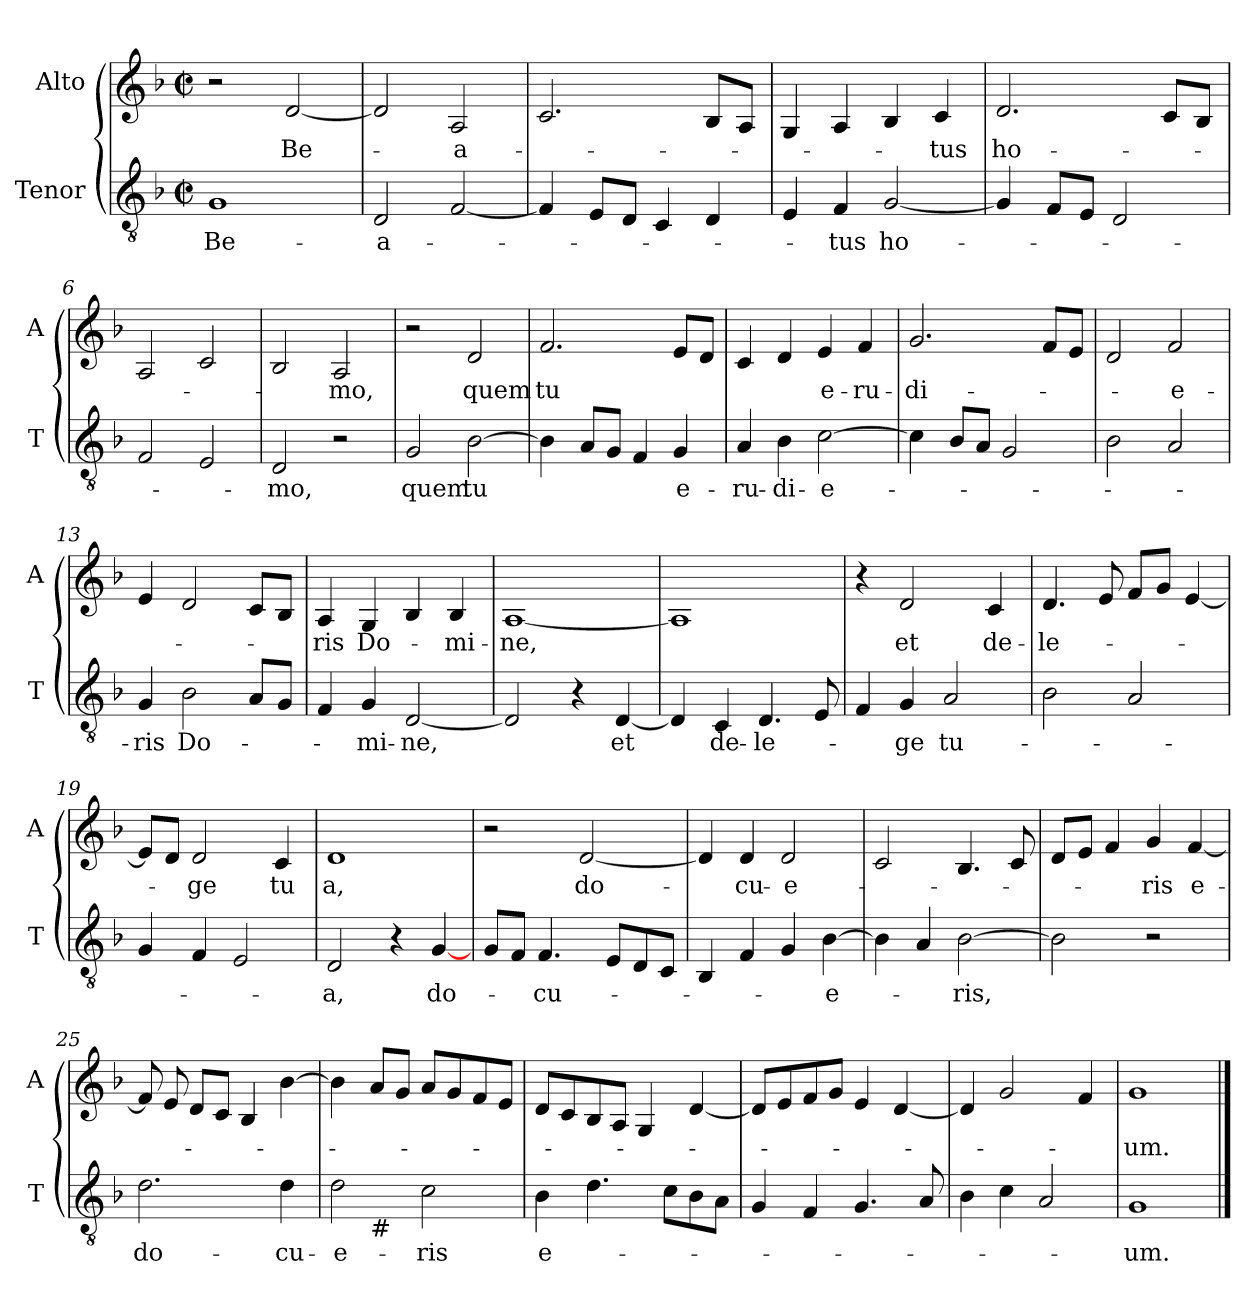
**kern	**text	**kern	**text
*part2	*part2	*part1	*part1
*staff2	*staff2	*staff1	*staff1
*I"Tenor	*	*I"Alto	*
*I'T	*	*I'A	*
*clefGv2	*	*clefG2	*
*k[b-]	*	*k[b-]	*
*F:	*	*F:	*
*M2/2	*	*M2/2	*
*met(c|)	*	*met(c|)	*
=1	=1	=1	=1
!	!LO:LY:b	!	!
1G	Be-	2r	.
!	!	!	!LO:LY:b
.	.	[2d/	Be-
=2	=2	=2	=2
!	!LO:LY:b	!	!
2D/	-a-	2d/]	.
!	!	!	!LO:LY:b
[2F/	.	2A/	-a-
=3	=3	=3	=3
4F/]	.	2.c/	.
8E/L	.	.	.
8D/J	.	.	.
4C/	.	.	.
4D/	.	8B-/L	.
.	.	8A/J	.
=4	=4	=4	=4
4E/	.	4G/	.
!	!LO:LY:b	!	!
4F/	-tus	4A/	.
!	!LO:LY:b	!	!
[2G/	ho-	4B-/	.
!	!	!	!LO:LY:b
.	.	4c/	-tus
!!LO:LB:g=z
=5	=5	=5	=5
!	!	!	!LO:LY:b
4G/]	.	2.d/	ho-
8F/L	.	.	.
8E/J	.	.	.
2D/	.	.	.
.	.	8c/L	.
.	.	8B-/J	.
=6	=6	=6	=6
2F/	.	2A/	.
2E/	.	2c/	.
=7	=7	=7	=7
!	!LO:LY:b	!	!
2D/	-mo,	2B-/	.
!	!	!	!LO:LY:b
2r	.	2A/	-mo,
=8	=8	=8	=8
!	!LO:LY:b	!	!
2G/	quem	2r	.
!	!LO:LY:b	!	!LO:LY:b
[2B-\	tu	2d/	quem
=9	=9	=9	=9
!	!	!	!LO:LY:b
4B-\]	.	2.f/	tu
8A/L	.	.	.
8G/J	.	.	.
4F/	.	.	.
!	!LO:LY:b	!	!
4G/	e-	8e/L	.
.	.	8d/J	.
!!LO:LB:g=z
=10	=10	=10	=10
!	!LO:LY:b	!	!
4A/	-ru-	4c/	.
!	!LO:LY:b	!	!
4B-\	-di-	4d/	.
!	!LO:LY:b	!	!LO:LY:b
[2c\	-e-	4e/	e-
!	!	!	!LO:LY:b
.	.	4f/	-ru-
=11	=11	=11	=11
!	!	!	!LO:LY:b
4c\]	.	2.g/	-di-
8B-/L	.	.	.
8A/J	.	.	.
2G/	.	.	.
.	.	8f/L	.
.	.	8e/J	.
=12	=12	=12	=12
2B-\	.	2d/	.
!	!	!	!LO:LY:b
2A/	.	2f/	-e-
=13	=13	=13	=13
!	!LO:LY:b	!	!
4G/	-ris	4e/	.
!	!LO:LY:b	!	!
2B-\	Do-	2d/	.
8A/L	.	8c/L	.
8G/J	.	8B-/J	.
=14	=14	=14	=14
!	!	!	!LO:LY:b
4F/	.	4A/	-ris
!	!LO:LY:b	!	!LO:LY:b
4G/	-mi-	4G/	Do-
!	!LO:LY:b	!	!
[2D/	-ne,	4B-/	.
!	!	!	!LO:LY:b
.	.	4B-/	-mi-
!!LO:LB:g=z
=15	=15	=15	=15
!	!	!	!LO:LY:b
2D/]	.	[1A	-ne,
4r	.	.	.
!	!LO:LY:b	!	!
[4D/	et	.	.
=16	=16	=16	=16
4D/]	.	1A]	.
!	!LO:LY:b	!	!
4C/	de-	.	.
!	!LO:LY:b	!	!
4.D/	-le-	.	.
8E/	.	.	.
=17	=17	=17	=17
4F/	.	4r	.
!	!LO:LY:b	!	!LO:LY:b
4G/	-ge	2d/	et
!	!LO:LY:b	!	!
2A/	tu-	.	.
!	!	!	!LO:LY:b
.	.	4c/	de-
=18	=18	=18	=18
!	!	!	!LO:LY:b
2B-\	.	4.d/	-le-
.	.	8e/	.
2A/	.	8f/L	.
.	.	8g/J	.
.	.	[4e/	.
!!LO:PB:g=z
=19	=19	=19	=19
4G/	.	8e/L]	.
.	.	8d/J	.
!	!	!	!LO:LY:b
4F/	.	2d/	-ge
2E/	.	.	.
!	!	!	!LO:LY:b
.	.	4c/	tu
=20	=20	=20	=20
!	!LO:LY:b	!	!LO:LY:b
2D/	-a,	1d	a,
4r	.	.	.
!	!LO:LY:b	!	!
[4G/	do-	.	.
=21	=21	=21	=21
8G/L	.	2r	.
8F/J	.	.	.
!	!LO:LY:b	!	!
4.F/	-cu-	.	.
!	!	!	!LO:LY:b
.	.	[2d/	do-
8E/L	.	.	.
8D/	.	.	.
8C/J	.	.	.
=22	=22	=22	=22
4BB-/	.	4d/]	.
!	!	!	!LO:LY:b
4F/	.	4d/	-cu-
!	!	!	!LO:LY:b
4G/	.	2d/	-e-
!	!LO:LY:b	!	!
[4B-\	-e-	.	.
!!LO:LB:g=z
=23	=23	=23	=23
4B-\]	.	2c/	.
4A/	.	.	.
!	!LO:LY:b	!	!
[2B-\	-ris,	4.B-/	.
.	.	8c/	.
=24	=24	=24	=24
2B-\]	.	8d/L	.
.	.	8e/J	.
.	.	4f/	.
!	!	!	!LO:LY:b
2r	.	4g/	-ris
!	!	!	!LO:LY:b
.	.	[4f/	e-
=25	=25	=25	=25
!	!LO:LY:b	!	!
2.d\	do-	8f/]	.
.	.	8e/	.
.	.	8d/L	.
.	.	8c/J	.
.	.	4B-/	.
!	!LO:LY:b	!	!
4d\	-cu-	[4b-\	.
=26	=26	=26	=26
!	!LO:LY:b	!	!
*^	*	*	*
2d\	4ryy	-e-	4b-\]	.
!	!LO:TX:b:t=#	!	!	!
.	2.ryy	.	8a/L	.
.	.	.	8g/J	.
!	!	!LO:LY:b	!	!
2c\	.	-ris	8a/L	.
.	.	.	8g/	.
.	.	.	8f/	.
.	.	.	8e/J	.
!!LO:LB:g=z
=27	=27	=27	=27	=27
!	!	!LO:LY:b	!	!
*v	*v	*	*	*
4B-\	e-	8d/L	.
.	.	8c/	.
4.d\	.	8B-/	.
.	.	8A/J	.
.	.	4G/	.
8c\L	.	.	.
8B-\	.	[4d/	.
8A\J	.	.	.
=28	=28	=28	=28
4G/	.	8d/L]	.
.	.	8e/	.
4F/	.	8f/	.
.	.	8g/J	.
4.G/	.	4e/	.
.	.	[4d/	.
8A/	.	.	.
=29	=29	=29	=29
4B-\	.	4d/]	.
4c\	.	2g/	.
2A/	.	.	.
.	.	4f/	.
=30	=30	=30	=30
!	!LO:LY:b	!	!LO:LY:b
1G	-um.	1g	-um.
==	==	==	==
*-	*-	*-	*-
